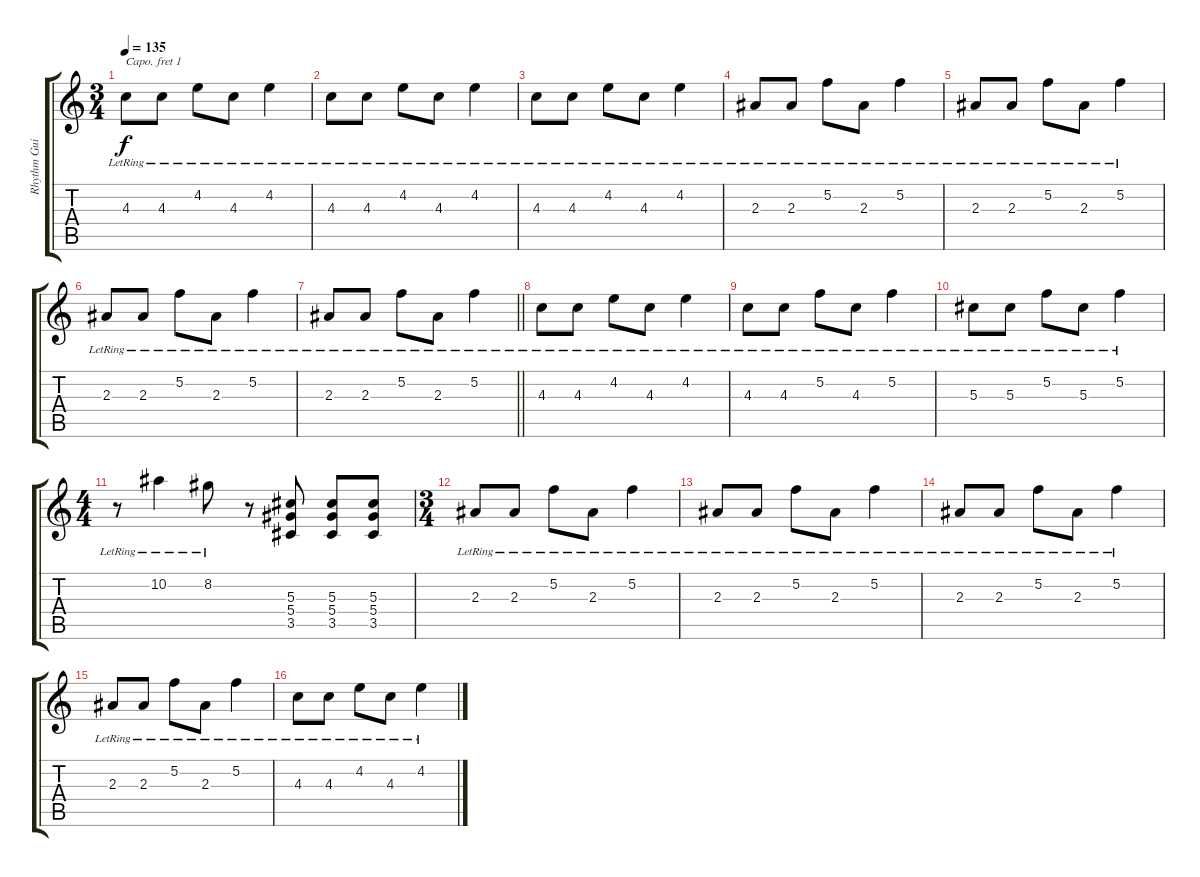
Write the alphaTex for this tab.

\track ("Rhythm Guitar" "Rhythm Gui") {instrument electricguitarclean}
\staff {score tabs}
\capo 1
\tuning (E4 B3 G3 D3 A2 E2) {hide}
\ts (3 4)
\tempo 135
\clef g2
\ks c
4.3{lr}.8{dy f} 4.3{lr}.8 4.2{lr}.8 4.3{lr}.8 4.2{lr}.4 |
4.3{lr}.8 4.3{lr}.8 4.2{lr}.8 4.3{lr}.8 4.2{lr}.4 |
4.3{lr}.8 4.3{lr}.8 4.2{lr}.8 4.3{lr}.8 4.2{lr}.4 |
2.3{lr}.8 2.3{lr}.8 5.2{lr}.8 2.3{lr}.8 5.2{lr}.4 |
2.3{lr}.8 2.3{lr}.8 5.2{lr}.8 2.3{lr}.8 5.2{lr}.4 |
2.3{lr}.8 2.3{lr}.8 5.2{lr}.8 2.3{lr}.8 5.2{lr}.4 |
\barLineRight lightlight
2.3{lr}.8 2.3{lr}.8 5.2{lr}.8 2.3{lr}.8 5.2{lr}.4 |
4.3{lr}.8 4.3{lr}.8 4.2{lr}.8 4.3{lr}.8 4.2{lr}.4 |
4.3{lr}.8 4.3{lr}.8 5.2{lr}.8 4.3{lr}.8 5.2{lr}.4 |
5.3{lr}.8 5.3{lr}.8 5.2{lr}.8 5.3{lr}.8 5.2{lr}.4 |
\ts (4 4)
r.8 10.2{lr}.4 8.2{lr}.8 r.8 (5.3 5.4 3.5).8 (5.3 5.4 3.5).8 (5.3 5.4 3.5).8 |
\ts (3 4)
2.3{lr}.8 2.3{lr}.8 5.2{lr}.8 2.3{lr}.8 5.2{lr}.4 |
2.3{lr}.8 2.3{lr}.8 5.2{lr}.8 2.3{lr}.8 5.2{lr}.4 |
2.3{lr}.8 2.3{lr}.8 5.2{lr}.8 2.3{lr}.8 5.2{lr}.4 |
2.3{lr}.8 2.3{lr}.8 5.2{lr}.8 2.3{lr}.8 5.2{lr}.4 |
4.3{lr}.8 4.3{lr}.8 4.2{lr}.8 4.3{lr}.8 4.2{lr}.4
